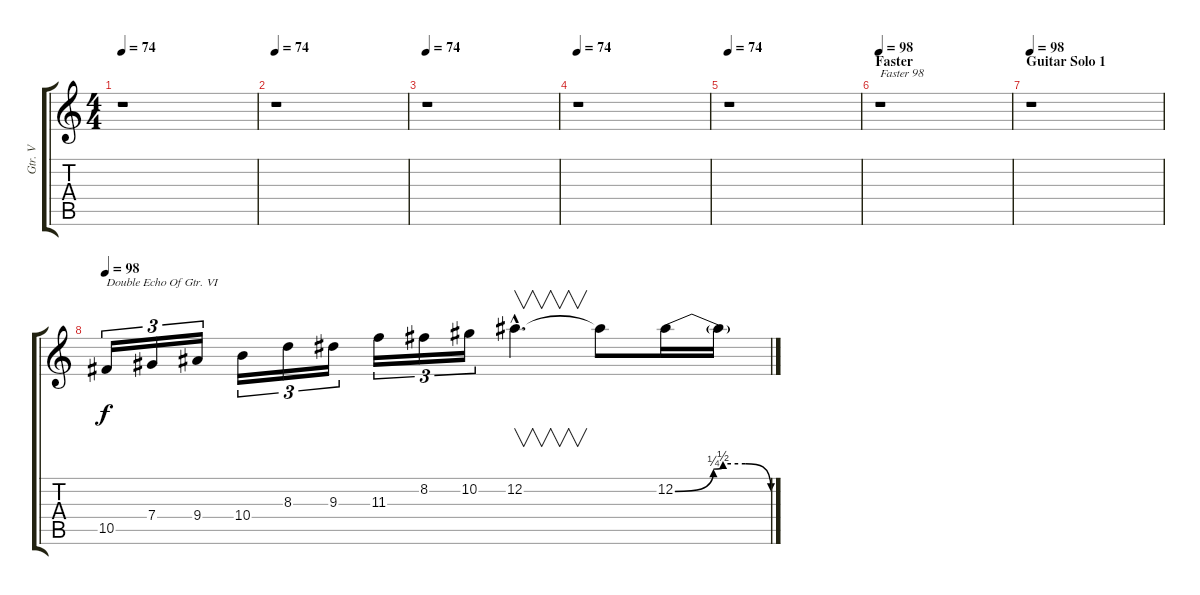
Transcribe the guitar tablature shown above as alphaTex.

\track ("Gtr. V" "Gtr. V") {instrument electricguitarclean}
\staff {score tabs}
\tuning (Eb4 Bb3 Gb3 Db3 Ab2 Eb2) {hide}
\ts (4 4)
\tempo 74
\clef g2
\ks c
r.1{dy mp} |
\tempo 74
r.1 |
\tempo 74
r.1 |
\tempo 74
r.1 |
\tempo 74
r.1 |
\section ("" "Faster")
\tempo 98
r.1{txt "Faster 98"} |
\section ("" "Guitar Solo 1")
\tempo 98
r.1 |
\tempo 98
10.5.16{tu (3 2) txt "Double Echo Of Gtr. VI" dy f volume 12 balance 12 instrument overdrivenguitar} 7.4.16{tu (3 2)} 9.4.16{tu (3 2)} 10.4.16{tu (3 2)} 8.3.16{tu (3 2)} 9.3.16{tu (3 2)} 11.3.16{tu (3 2)} 8.2.16{tu (3 2)} 10.2.16{tu (3 2)} 12.2{hac}.4{v d} 12.2{t}.8 12.2{be (custom 0 0 24 1 30 2 44 2 60 0)}.16 12.2{t}.16
